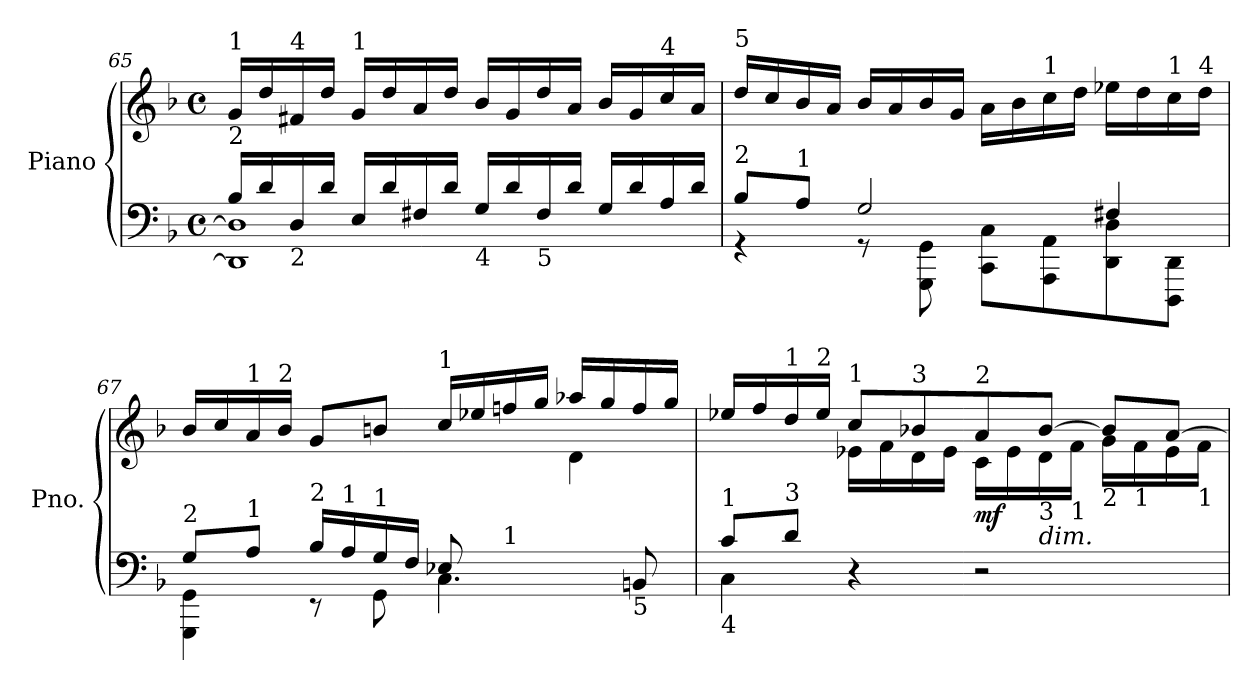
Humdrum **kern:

**kern	**kern	**dynam
*part1	*part1	*part1
*staff2	*staff1	*staff1/2
*I"Piano	*	*
*I'Pno.	*	*
!!LO:PB:g=z
*clefF4	*clefG2	*
*k[b-]	*k[b-]	*
*M4/4	*M4/4	*
*met(c)	*met(c)	*
=65	=65	=65
*^	*	*
!	!	!LO:TX:a:t=1	!
!LO:TX:a:t=2	!	!	!
16B-/LL	1DD] 1D]	16g/LL	.
16d/	.	16dd/	.
!	!	!LO:TX:a:t=4	!
!LO:TX:b:t=2	!	!	!
16D/	.	16f#X/	.
16d/JJ	.	16dd/JJ	.
!	!	!LO:TX:a:t=1	!
16E/LL	.	16g/LL	.
16d/	.	16dd/	.
16F#X/	.	16a/	.
16d/JJ	.	16dd/JJ	.
!LO:TX:b:t=4	!	!	!
16G/LL	.	16b-/LL	.
16d/	.	16g/	.
!LO:TX:b:t=5	!	!	!
16F#/	.	16dd/	.
16d/JJ	.	16a/JJ	.
16G/LL	.	16b-/LL	.
16d/	.	16g/	.
!	!	!LO:TX:a:t=4	!
16A/	.	16cc/	.
16d/JJ	.	16a/JJ	.
=66	=66	=66	=66
!	!	!LO:TX:a:t=5	!
!LO:TX:a:t=2	!	!	!
8B-/L	4r	16dd/LL	.
.	.	16cc/	.
!LO:TX:a:t=1	!	!	!
8A/J	.	16b-/	.
.	.	16a/JJ	.
2G/	8r	16b-/LL	.
.	.	16a/	.
.	8GGG\ 8GG\	16b-/	.
.	.	16g/JJ	.
.	8CC\ 8C\L	16a\LL	.
.	.	16b-\	.
!	!	!LO:TX:a:t=1	!
.	8AAA\ 8AA\	16cc\	.
.	.	16dd\JJ	.
4F#X/	8DD\ 8D\	16ee-X\LL	.
.	.	16dd\	.
!	!	!LO:TX:a:t=1	!
.	8DDD\ 8DD\J	16cc\	.
!	!	!LO:TX:a:t=4	!
.	.	16dd\JJ	.
!!LO:LB:g=z
=67	=67	=67	=67
*	*	*^	*
!LO:TX:a:t=2	!	!	!	!
8G:/L	4GGG\ 4GG\	16b-/LL	8ryy	.
.	.	16cc/	.	.
*	*	*v	*v	*
!	!	!LO:TX:a:t=1	!
!LO:TX:a:t=1	!	!	!
8A/J	.	16a/	.
!	!	!LO:TX:a:t=2	!
.	.	16b-/JJ	.
!LO:TX:a:t=2	!	!	!
16B-/LL	8r	8g/L	.
!LO:TX:a:t=1	!	!	!
16A/	.	.	.
!LO:TX:a:t=1	!	!	!
16G/	8GG\	8bn/J	.
16F/JJ	.	.	.
!	!	!LO:TX:a:t=1	!
8E-X/L	4.C\	16cc/LL	.
.	.	16ee-X/	.
*	*	*^	*
!LO:TX:a:t=1	!	!	!	!
4.ryy	.	16ffn/	8e-X\J	.
.	.	16gg/JJ	.	.
.	.	16aa-X/LL	4d\	.
.	.	16gg/	.	.
!	!LO:TX:b:t=5	!	!	!
.	8BBn/	16ff/	.	.
.	.	16gg/JJ	.	.
=68	=68	=68	=68	=68
!LO:TX:b:t=4	!	!	!	!
!LO:TX:a:t=1	!	!	!	!
8c/L	4C\	16ee-X/LL	4ryy	.
.	.	16ff/	.	.
!	!	!LO:TX:a:t=1	!	!
!LO:TX:a:t=3	!	!	!	!
8d/J	.	16dd/	.	.
!	!	!LO:TX:a:t=2	!	!
.	.	16ee-/JJ	.	.
!	!	!LO:TX:a:t=1	!	!
4r	2.ryy	8cc/L	16e-X\LL	.
.	.	.	16f\	.
!	!	!LO:TX:a:t=3	!	!
.	.	8b-X/	16d\	.
.	.	.	16e-\JJ	.
!	!	!LO:TX:a:t=2	!	!
!	!	!	!	!LO:DY:b
2r	.	8a/	16c\LL	mf
.	.	.	16e-\	.
!	!	!LO:TX:b:t=3	!	!
!	!	!LO:TX:b:i:t=dim.	!	!
.	.	[8b-/J	16d\	.
!	!	!	!LO:TX:b:t=1	!
.	.	.	16f\JJ	.
!	!	!LO:TX:b:t=2	!	!
.	.	8b-/L]	16g\LL	.
!	!	!	!LO:TX:b:t=1	!
.	.	.	16f\	.
.	.	[8a/J	16e-\	.
!	!	!	!LO:TX:b:t=1	!
.	.	.	16f\JJ	.
*v	*v	*	*	*
*	*v	*v	*
=	=	=
*-	*-	*-
